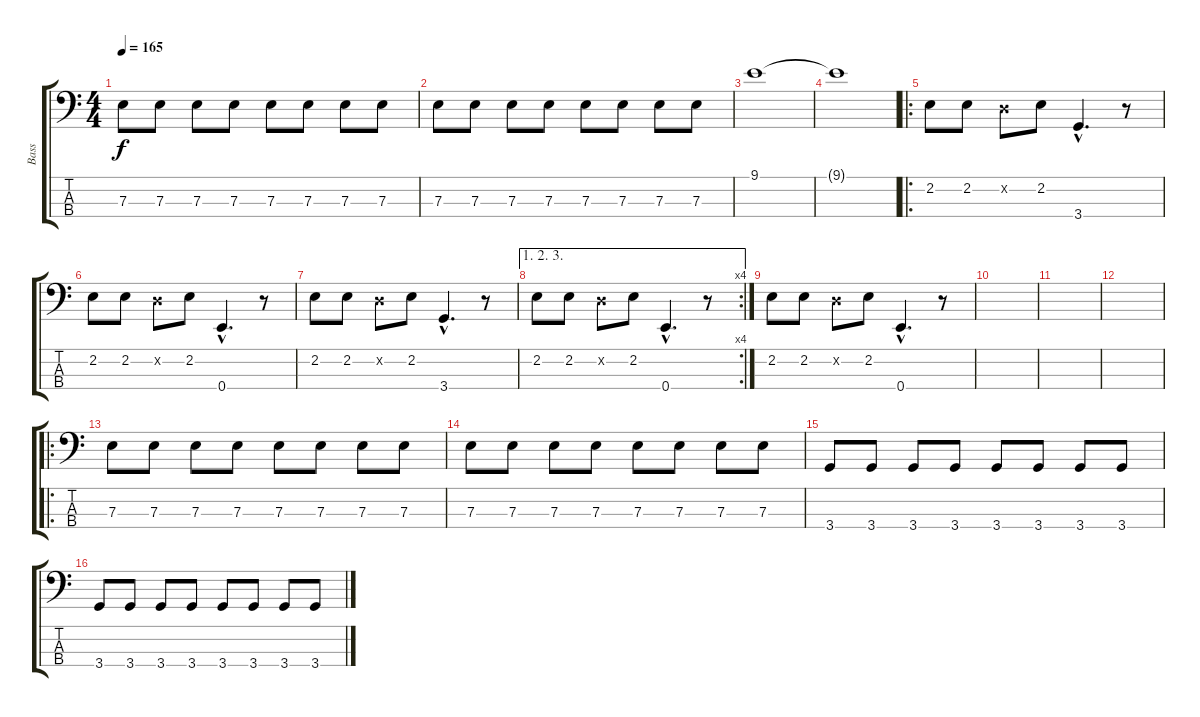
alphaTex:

\track ("Bass" "Bass") {instrument electricbassfinger}
\staff {score tabs}
\tuning (G2 D2 A1 E1) {hide}
\ts (4 4)
\tempo 165
\clef f4
\ks c
7.3.8{dy f} 7.3.8 7.3.8 7.3.8 7.3.8 7.3.8 7.3.8 7.3.8 |
7.3.8 7.3.8 7.3.8 7.3.8 7.3.8 7.3.8 7.3.8 7.3.8 |
9.1.1 |
9.1{t}.1 |
\ro
2.2.8 2.2.8 0.2{x}.8 2.2.8 3.4{hac}.4{d} r.8 |
2.2.8 2.2.8 0.2{x}.8 2.2.8 0.4{hac}.4{d} r.8 |
2.2.8 2.2.8 0.2{x}.8 2.2.8 3.4{hac}.4{d} r.8 |
\ae (1 2 3)
\rc 4
2.2.8 2.2.8 0.2{x}.8 2.2.8 0.4{hac}.4{d} r.8 |
2.2.8 2.2.8 0.2{x}.8 2.2.8 0.4{hac}.4{d} r.8 |
|
|
|
\ro
7.3.8{volume 15} 7.3.8 7.3.8 7.3.8 7.3.8 7.3.8 7.3.8 7.3.8 |
7.3.8 7.3.8 7.3.8 7.3.8 7.3.8 7.3.8 7.3.8 7.3.8 |
3.4.8 3.4.8 3.4.8 3.4.8 3.4.8 3.4.8 3.4.8 3.4.8 |
3.4.8 3.4.8 3.4.8 3.4.8 3.4.8 3.4.8 3.4.8 3.4.8
